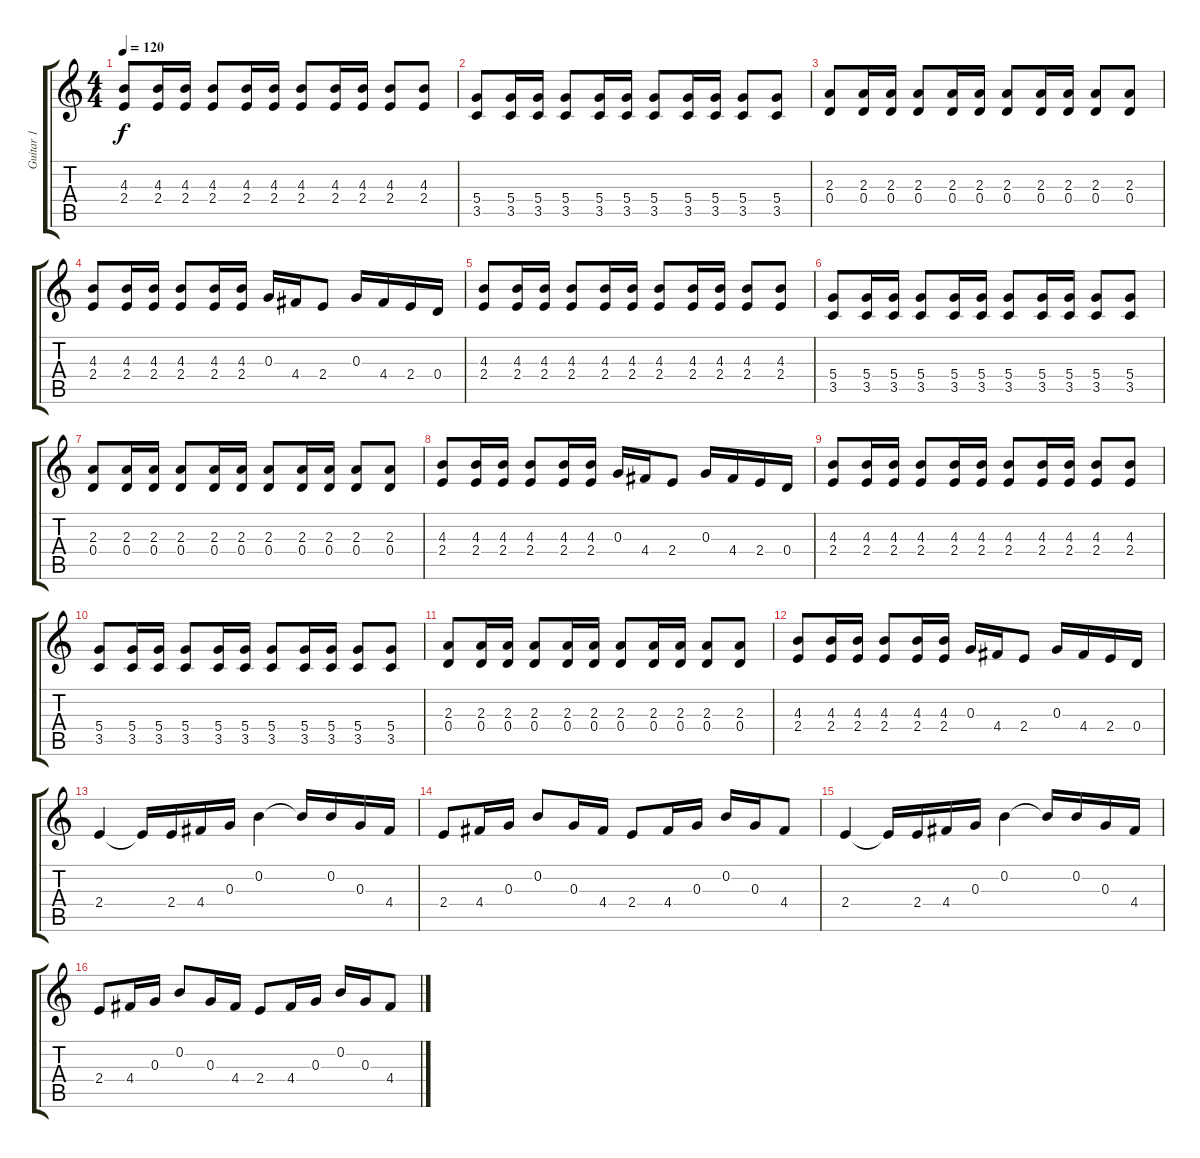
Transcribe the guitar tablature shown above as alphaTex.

\track ("Guitar 1" "Guitar 1") {instrument overdrivenguitar}
\staff {score tabs}
\tuning (E4 B3 G3 D3 A2 E2) {hide}
\ts (4 4)
\tempo 120
\clef g2
\ks c
(4.3 2.4).8{dy f} (4.3 2.4).16 (4.3 2.4).16 (4.3 2.4).8 (4.3 2.4).16 (4.3 2.4).16 (4.3 2.4).8 (4.3 2.4).16 (4.3 2.4).16 (4.3 2.4).8 (4.3 2.4).8 |
(5.4 3.5).8 (5.4 3.5).16 (5.4 3.5).16 (5.4 3.5).8 (5.4 3.5).16 (5.4 3.5).16 (5.4 3.5).8 (5.4 3.5).16 (5.4 3.5).16 (5.4 3.5).8 (5.4 3.5).8 |
(2.3 0.4).8 (2.3 0.4).16 (2.3 0.4).16 (2.3 0.4).8 (2.3 0.4).16 (2.3 0.4).16 (2.3 0.4).8 (2.3 0.4).16 (2.3 0.4).16 (2.3 0.4).8 (2.3 0.4).8 |
(4.3 2.4).8 (4.3 2.4).16 (4.3 2.4).16 (4.3 2.4).8 (4.3 2.4).16 (4.3 2.4).16 0.3.16 4.4.16 2.4.8 0.3.16 4.4.16 2.4.16 0.4.16 |
(4.3 2.4).8 (4.3 2.4).16 (4.3 2.4).16 (4.3 2.4).8 (4.3 2.4).16 (4.3 2.4).16 (4.3 2.4).8 (4.3 2.4).16 (4.3 2.4).16 (4.3 2.4).8 (4.3 2.4).8 |
(5.4 3.5).8 (5.4 3.5).16 (5.4 3.5).16 (5.4 3.5).8 (5.4 3.5).16 (5.4 3.5).16 (5.4 3.5).8 (5.4 3.5).16 (5.4 3.5).16 (5.4 3.5).8 (5.4 3.5).8 |
(2.3 0.4).8 (2.3 0.4).16 (2.3 0.4).16 (2.3 0.4).8 (2.3 0.4).16 (2.3 0.4).16 (2.3 0.4).8 (2.3 0.4).16 (2.3 0.4).16 (2.3 0.4).8 (2.3 0.4).8 |
(4.3 2.4).8 (4.3 2.4).16 (4.3 2.4).16 (4.3 2.4).8 (4.3 2.4).16 (4.3 2.4).16 0.3.16 4.4.16 2.4.8 0.3.16 4.4.16 2.4.16 0.4.16 |
(4.3 2.4).8 (4.3 2.4).16 (4.3 2.4).16 (4.3 2.4).8 (4.3 2.4).16 (4.3 2.4).16 (4.3 2.4).8 (4.3 2.4).16 (4.3 2.4).16 (4.3 2.4).8 (4.3 2.4).8 |
(5.4 3.5).8 (5.4 3.5).16 (5.4 3.5).16 (5.4 3.5).8 (5.4 3.5).16 (5.4 3.5).16 (5.4 3.5).8 (5.4 3.5).16 (5.4 3.5).16 (5.4 3.5).8 (5.4 3.5).8 |
(2.3 0.4).8 (2.3 0.4).16 (2.3 0.4).16 (2.3 0.4).8 (2.3 0.4).16 (2.3 0.4).16 (2.3 0.4).8 (2.3 0.4).16 (2.3 0.4).16 (2.3 0.4).8 (2.3 0.4).8 |
(4.3 2.4).8 (4.3 2.4).16 (4.3 2.4).16 (4.3 2.4).8 (4.3 2.4).16 (4.3 2.4).16 0.3.16 4.4.16 2.4.8 0.3.16 4.4.16 2.4.16 0.4.16 |
2.4.4 2.4{t}.16 2.4.16 4.4.16 0.3.16 0.2.4 0.2{t}.16 0.2.16 0.3.16 4.4.16 |
2.4.8 4.4.16 0.3.16 0.2.8 0.3.16 4.4.16 2.4.8 4.4.16 0.3.16 0.2.16 0.3.16 4.4.8 |
2.4.4 2.4{t}.16 2.4.16 4.4.16 0.3.16 0.2.4 0.2{t}.16 0.2.16 0.3.16 4.4.16 |
2.4.8 4.4.16 0.3.16 0.2.8 0.3.16 4.4.16 2.4.8 4.4.16 0.3.16 0.2.16 0.3.16 4.4.8
